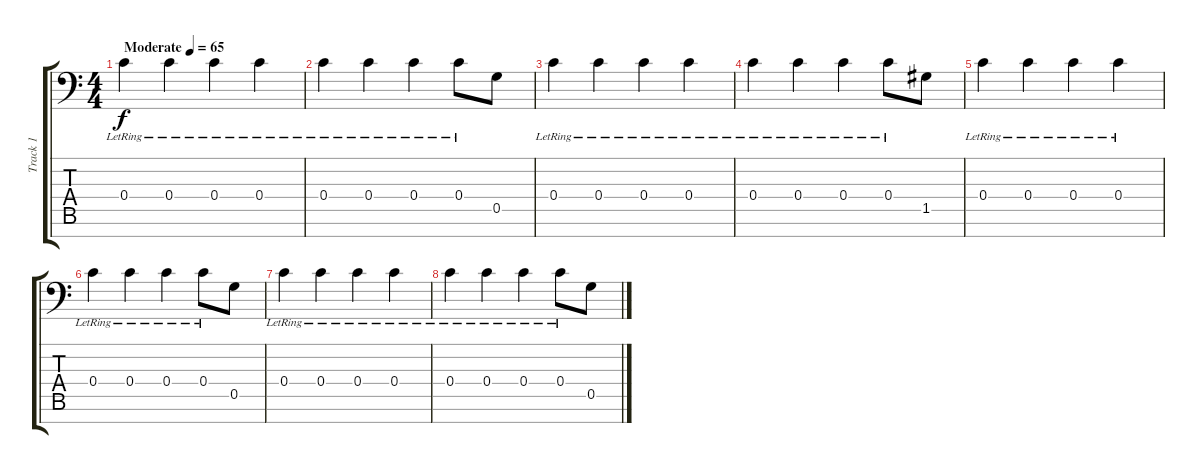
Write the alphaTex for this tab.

\track ("Track 1" "Track 1") {instrument electricguitarjazz}
\staff {score tabs}
\tuning (D4 A3 F3 C3 G2 C2 G1) {hide}
\ts (4 4)
\tempo (65 "Moderate")
\clef f4
\ks c
0.4{lr}.4{dy f instrument electricguitarjazz} 0.4{lr}.4 0.4{lr}.4 0.4{lr}.4 |
0.4{lr}.4 0.4{lr}.4 0.4{lr}.4 0.4{lr}.8 0.5.8 |
0.4{lr}.4 0.4{lr}.4 0.4{lr}.4 0.4{lr}.4 |
0.4{lr}.4 0.4{lr}.4 0.4{lr}.4 0.4{lr}.8 1.5.8 |
0.4{lr}.4 0.4{lr}.4 0.4{lr}.4 0.4{lr}.4 |
0.4{lr}.4 0.4{lr}.4 0.4{lr}.4 0.4{lr}.8 0.5.8 |
0.4{lr}.4 0.4{lr}.4 0.4{lr}.4 0.4{lr}.4 |
0.4{lr}.4 0.4{lr}.4 0.4{lr}.4 0.4{lr}.8 0.5.8
